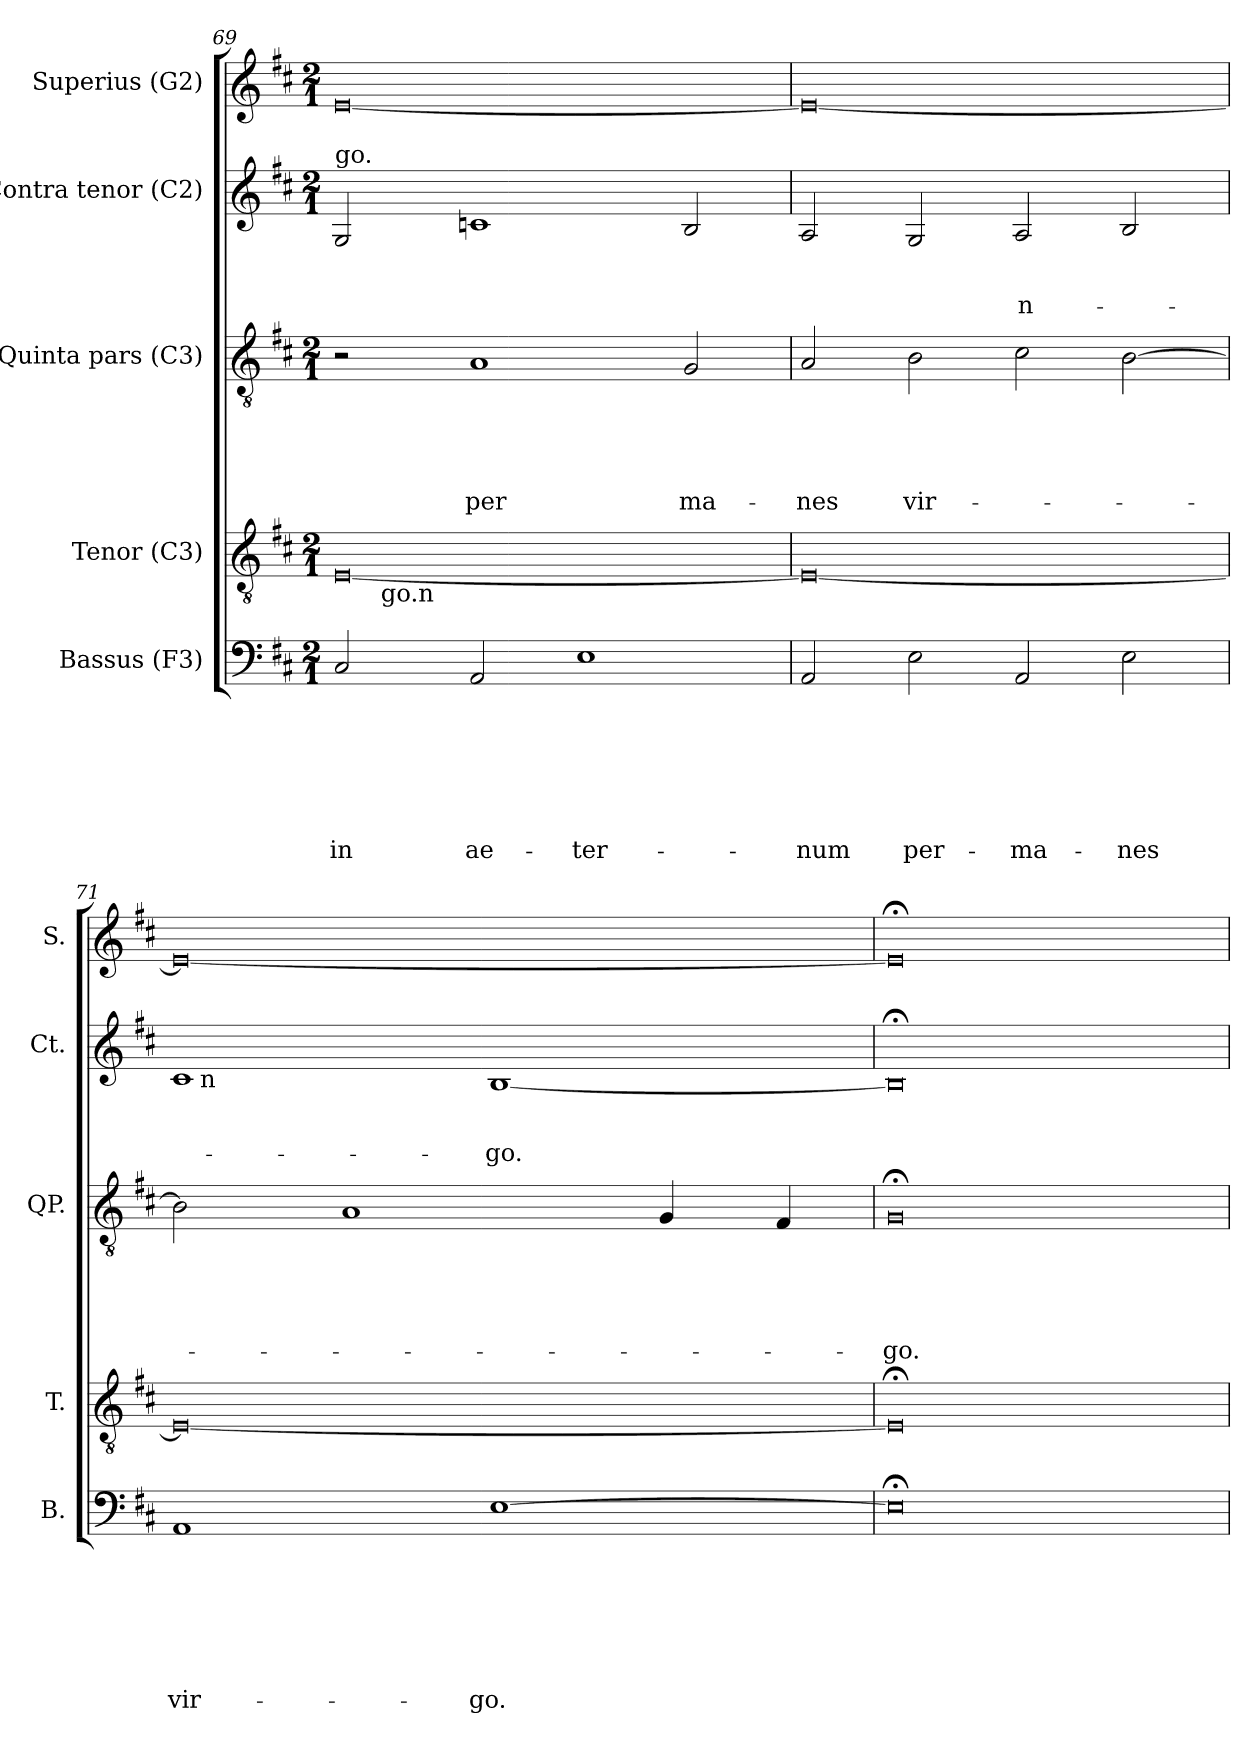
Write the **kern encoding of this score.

**kern	**text	**text	**text	**text	**text	**text	**text	**kern	**kern	**text	**text	**text	**text	**text	**kern	**text	**text	**text	**kern
*part5	*part5	*part5	*part5	*part5	*part5	*part5	*part5	*part4	*part3	*part3	*part3	*part3	*part3	*part3	*part2	*part2	*part2	*part2	*part1
*staff5	*staff5	*staff5	*staff5	*staff5	*staff5	*staff5	*staff5	*staff4	*staff3	*staff3	*staff3	*staff3	*staff3	*staff3	*staff2	*staff2	*staff2	*staff2	*staff1
*I"Bassus (F3)	*	*	*	*	*	*	*	*I"Tenor (C3)	*I"Quinta pars (C3)	*	*	*	*	*	*I"Contra tenor (C2)	*	*	*	*I"Superius (G2)
*I'B.	*	*	*	*	*	*	*	*I'T.	*I'QP.	*	*	*	*	*	*I'Ct.	*	*	*	*I'S.
!!LO:LB:g=z
*clefF4	*	*	*	*	*	*	*	*clefGv2	*clefGv2	*	*	*	*	*	*clefG2	*	*	*	*clefG2
*k[f#c#]	*	*	*	*	*	*	*	*k[f#c#]	*k[f#c#]	*	*	*	*	*	*k[f#c#]	*	*	*	*k[f#c#]
*D:	*	*	*	*	*	*	*	*D:	*D:	*	*	*	*	*	*D:	*	*	*	*D:
*M2/1	*	*	*	*	*	*	*	*M2/1	*M2/1	*	*	*	*	*	*M2/1	*	*	*	*M2/1
=69	=69	=69	=69	=69	=69	=69	=69	=69	=69	=69	=69	=69	=69	=69	=69	=69	=69	=69	=69
!	!	!	!	!	!	!	!	!	!	!	!	!	!	!	!LO:TX:a:t=go.	!	!	!	!
!	!	!	!	!	!	!	!LO:LY:b	!	!	!	!	!	!	!	!	!	!	!	!
*	*	*	*	*	*	*	*	*^	*	*	*	*	*	*	*	*	*	*	*
2C#/	.	.	.	.	.	.	in	[<0E	8ryy	2r	.	.	.	.	.	2G/	.	.	.	[<0e
!	!	!	!	!	!	!	!	!	!LO:TX:b:t=go.n	!	!	!	!	!	!	!	!	!	!	!
.	.	.	.	.	.	.	.	.	1...ryy	.	.	.	.	.	.	.	.	.	.	.
!	!	!	!	!	!	!	!LO:LY:b	!	!	!	!	!	!	!	!LO:LY:b	!	!	!	!	!
2AA/	.	.	.	.	.	.	ae-	.	.	1A	.	.	.	.	per	1cn	.	.	.	.
!	!	!	!	!	!	!	!LO:LY:b	!	!	!	!	!	!	!	!	!	!	!	!	!
1E	.	.	.	.	.	.	-ter-	.	.	.	.	.	.	.	.	.	.	.	.	.
!	!	!	!	!	!	!	!	!	!	!	!	!	!	!	!LO:LY:b	!	!	!	!	!
.	.	.	.	.	.	.	.	.	.	2G/	.	.	.	.	ma-	2B/	.	.	.	.
=70	=70	=70	=70	=70	=70	=70	=70	=70	=70	=70	=70	=70	=70	=70	=70	=70	=70	=70	=70	=70
!	!	!	!	!	!	!	!LO:LY:b	!	!	!	!	!	!	!	!LO:LY:b	!	!	!	!	!
*	*	*	*	*	*	*	*	*v	*v	*	*	*	*	*	*	*	*	*	*	*
2AA/	.	.	.	.	.	.	-num	0E_	2A/	.	.	.	.	-nes	2A/	.	.	.	0e_
!	!	!	!	!	!	!	!LO:LY:b	!	!	!	!	!	!	!LO:LY:b	!	!	!	!	!
2E\	.	.	.	.	.	.	per-	.	2B\	.	.	.	.	vir-	2G/	.	.	.	.
!	!	!	!	!	!	!	!LO:LY:b	!	!	!	!	!	!	!	!	!	!	!LO:LY:b	!
2AA/	.	.	.	.	.	.	-ma-	.	2c#\	.	.	.	.	.	2A/	.	.	-n-	.
!	!	!	!	!	!	!	!LO:LY:b	!	!	!	!	!	!	!	!	!	!	!	!
2E\	.	.	.	.	.	.	-nes	.	[>2B\	.	.	.	.	.	2B/	.	.	.	.
=71	=71	=71	=71	=71	=71	=71	=71	=71	=71	=71	=71	=71	=71	=71	=71	=71	=71	=71	=71
!	!	!	!	!	!	!	!LO:LY:b	!	!	!	!	!	!	!	!	!	!	!	!
*	*	*	*	*	*	*	*	*	*	*	*	*	*	*	*^	*	*	*	*
1AA	.	.	.	.	.	.	vir-	0E_	2B\]	.	.	.	.	.	1c#	32ryy	.	.	.	0e_
!	!	!	!	!	!	!	!	!	!	!	!	!	!	!	!	!LO:TX:b:t=n	!	!	!	!
.	.	.	.	.	.	.	.	.	.	.	.	.	.	.	.	1ryy	.	.	.	.
.	.	.	.	.	.	.	.	.	1A	.	.	.	.	.	.	.	.	.	.	.
!	!	!	!	!	!	!	!LO:LY:b	!	!	!	!	!	!	!	!	!	!	!	!LO:LY:b	!
[>1E	.	.	.	.	.	.	-go.	.	.	.	.	.	.	.	[<1B	.	.	.	-go.	.
.	.	.	.	.	.	.	.	.	.	.	.	.	.	.	.	2ryy	.	.	.	.
.	.	.	.	.	.	.	.	.	4G/	.	.	.	.	.	.	.	.	.	.	.
.	.	.	.	.	.	.	.	.	.	.	.	.	.	.	.	4...ryy	.	.	.	.
.	.	.	.	.	.	.	.	.	4F#/	.	.	.	.	.	.	.	.	.	.	.
=72	=72	=72	=72	=72	=72	=72	=72	=72	=72	=72	=72	=72	=72	=72	=72	=72	=72	=72	=72	=72
!	!	!	!	!	!	!	!	!	!	!	!	!	!	!LO:LY:b	!	!	!	!	!	!
*	*	*	*	*	*	*	*	*	*	*	*	*	*	*	*v	*v	*	*	*	*
0E;<]	.	.	.	.	.	.	.	0E;]	0G;	.	.	.	.	-go.	0B;]	.	.	.	0e;]
=	=	=	=	=	=	=	=	=	=	=	=	=	=	=	=	=	=	=	=
*-	*-	*-	*-	*-	*-	*-	*-	*-	*-	*-	*-	*-	*-	*-	*-	*-	*-	*-	*-
